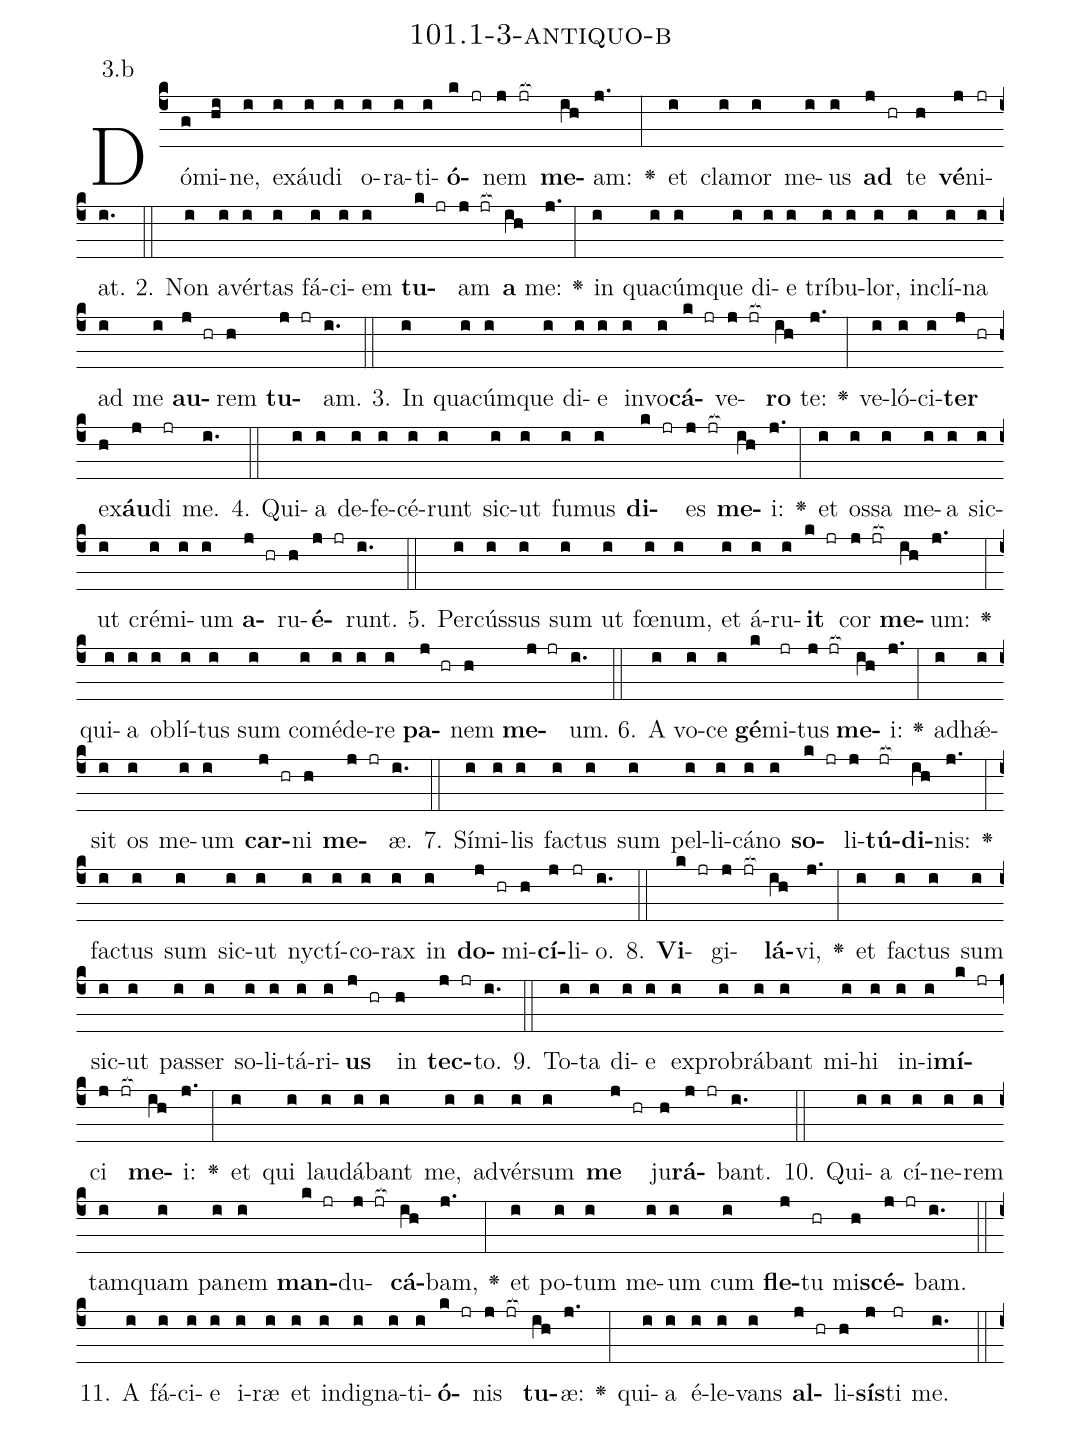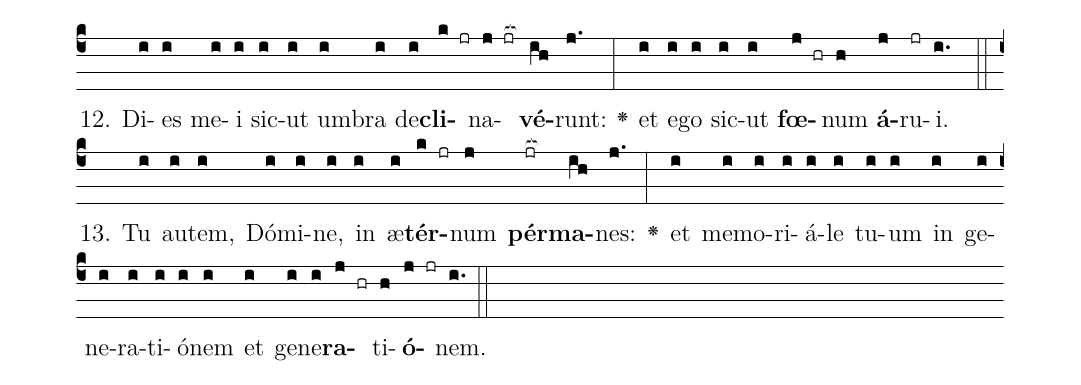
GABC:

name: 101.1-3-antiquo-b;
annotation: 3.b;
%%
(c4)Dó(g)mi(hi)ne,(i) ex(i)áu(i)di(i) o(i)ra(i)ti(i)<b>ó</b>(k jr)nem(j jr[ocb:1{]) <b>me</b>(ih[ocb:0}])am:(j.) <v>\greheightstar</v>(:) et(i) cla(i)mor(i) me(i)us(i) <b>ad</b>(j hr) te(h) <b>vé</b>(j)ni(jr)at.(i.) (::)
2. Non(i) a(i)vér(i)tas(i) fá(i)ci(i)em(i) <b>tu</b>(k jr)am(j jr[ocb:1{]) <b>a</b>(ih[ocb:0}]) me:(j.) <v>\greheightstar</v>(:) in(i) qua(i)cúm(i)que(i) di(i)e(i) trí(i)bu(i)lor,(i) in(i)clí(i)na(i) ad(i) me(i) <b>au</b>(j hr)rem(h) <b>tu</b>(j jr)am.(i.) (::)
3. In(i) qua(i)cúm(i)que(i) di(i)e(i) in(i)vo(i)<b>cá</b>(k jr)ve(j jr[ocb:1{])<b>ro</b>(ih[ocb:0}]) te:(j.) <v>\greheightstar</v>(:) ve(i)ló(i)ci(i)<b>ter</b>(j hr) ex(h)<b>áu</b>(j)di(jr) me.(i.) (::)
4. Qui(i)a(i) de(i)fe(i)cé(i)runt(i) sic(i)ut(i) fu(i)mus(i) <b>di</b>(k jr)es(j jr[ocb:1{]) <b>me</b>(ih[ocb:0}])i:(j.) <v>\greheightstar</v>(:) et(i) os(i)sa(i) me(i)a(i) sic(i)ut(i) cré(i)mi(i)um(i) <b>a</b>(j hr)ru(h)<b>é</b>(j jr)runt.(i.) (::)
5. Per(i)cús(i)sus(i) sum(i) ut(i) fœ(i)num,(i) et(i) á(i)ru(i)<b>it</b>(k jr) cor(j jr[ocb:1{]) <b>me</b>(ih[ocb:0}])um:(j.) <v>\greheightstar</v>(:) qui(i)a(i) ob(i)lí(i)tus(i) sum(i) com(i)é(i)de(i)re(i) <b>pa</b>(j hr)nem(h) <b>me</b>(j jr)um.(i.) (::)
6. A(i) vo(i)ce(i) <b>gé</b>(k)mi(jr)tus(j jr[ocb:1{]) <b>me</b>(ih[ocb:0}])i:(j.) <v>\greheightstar</v>(:) ad(i)hǽ(i)sit(i) os(i) me(i)um(i) <b>car</b>(j hr)ni(h) <b>me</b>(j jr)æ.(i.) (::)
7. Sí(i)mi(i)lis(i) fac(i)tus(i) sum(i) pel(i)li(i)cá(i)no(i) <b>so</b>(k jr)li(j)<b>tú</b>(jr[ocb:1{])<b>di</b>(ih[ocb:0}])nis:(j.) <v>\greheightstar</v>(:) fac(i)tus(i) sum(i) sic(i)ut(i) nyc(i)tí(i)co(i)rax(i) in(i) <b>do</b>(j hr)mi(h)<b>cí</b>(j)li(jr)o.(i.) (::)
8. <b>Vi</b>(k jr)gi(j jr[ocb:1{])<b>lá</b>(ih[ocb:0}])vi,(j.) <v>\greheightstar</v>(:) et(i) fac(i)tus(i) sum(i) sic(i)ut(i) pas(i)ser(i) so(i)li(i)tá(i)ri(i)<b>us</b>(j hr) in(h) <b>tec</b>(j jr)to.(i.) (::)
9. To(i)ta(i) di(i)e(i) ex(i)pro(i)brá(i)bant(i) mi(i)hi(i) in(i)i(i)<b>mí</b>(k jr)ci(j jr[ocb:1{]) <b>me</b>(ih[ocb:0}])i:(j.) <v>\greheightstar</v>(:) et(i) qui(i) lau(i)dá(i)bant(i) me,(i) ad(i)vér(i)sum(i) <b>me</b>(j hr) ju(h)<b>rá</b>(j jr)bant.(i.) (::)
10. Qui(i)a(i) cí(i)ne(i)rem(i) tam(i)quam(i) pa(i)nem(i) <b>man</b>(k jr)du(j jr[ocb:1{])<b>cá</b>(ih[ocb:0}])bam,(j.) <v>\greheightstar</v>(:) et(i) po(i)tum(i) me(i)um(i) cum(i) <b>fle</b>(j)tu(hr) mi(h)<b>scé</b>(j jr)bam.(i.) (::)
11. A(i) fá(i)ci(i)e(i) i(i)ræ(i) et(i) in(i)di(i)gna(i)ti(i)<b>ó</b>(k jr)nis(j jr[ocb:1{]) <b>tu</b>(ih[ocb:0}])æ:(j.) <v>\greheightstar</v>(:) qui(i)a(i) é(i)le(i)vans(i) <b>al</b>(j hr)li(h)<b>sís</b>(j)ti(jr) me.(i.) (::)
12. Di(i)es(i) me(i)i(i) sic(i)ut(i) um(i)bra(i) de(i)<b>cli</b>(k jr)na(j jr[ocb:1{])<b>vé</b>(ih[ocb:0}])runt:(j.) <v>\greheightstar</v>(:) et(i) e(i)go(i) sic(i)ut(i) <b>fœ</b>(j hr)num(h) <b>á</b>(j)ru(jr)i.(i.) (::)
13. Tu(i) au(i)tem,(i) Dó(i)mi(i)ne,(i) in(i) æ(i)<b>tér</b>(k jr)num(j) <b>pér</b>(jr[ocb:1{])<b>ma</b>(ih[ocb:0}])nes:(j.) <v>\greheightstar</v>(:) et(i) me(i)mo(i)ri(i)á(i)le(i) tu(i)um(i) in(i) ge(i)ne(i)ra(i)ti(i)ó(i)nem(i) et(i) ge(i)ne(i)<b>ra</b>(j hr)ti(h)<b>ó</b>(j jr)nem.(i.) (::)
